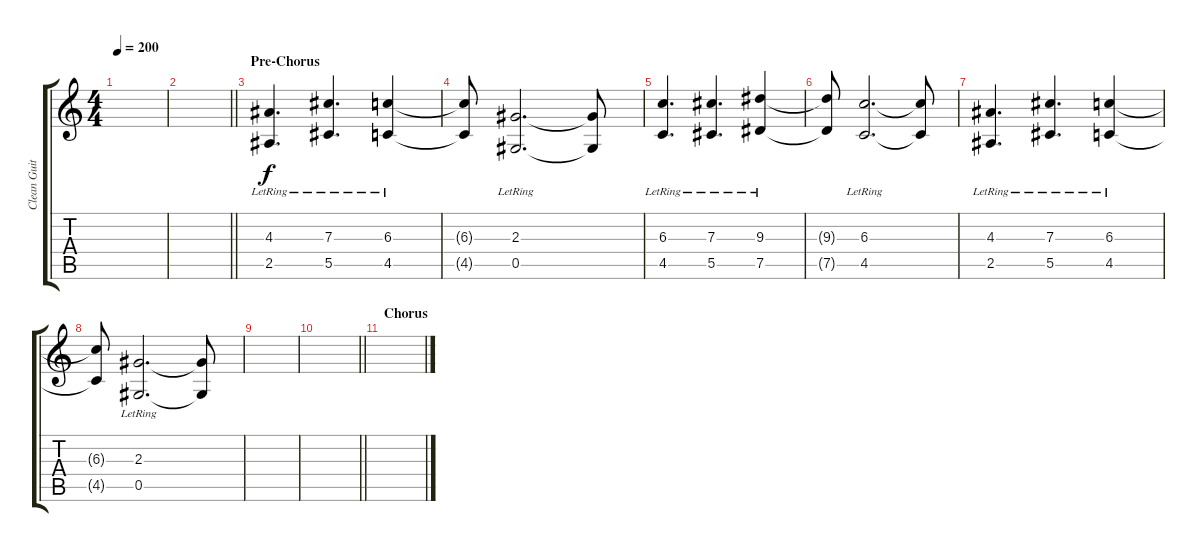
\track ("Clean Guitar" "Clean Guit") {instrument acousticguitarsteel}
\staff {score tabs}
\tuning (Eb4 Bb3 Gb3 Db3 Ab2 Db2) {hide}
\ts (4 4)
\tempo 200
\clef g2
\ks c
|
\barLineRight lightlight
|
\section ("" "Pre-Chorus")
(4.3{lr} 2.5{lr}).4{d} (7.3{lr} 5.5{lr}).4{d} (6.3{lr} 4.5{lr}).4 |
(6.3{t} 4.5{t}).8 (2.3{lr} 0.5{lr}).2{d} (2.3{t} 0.5{t}).8 |
(6.3{lr} 4.5{lr}).4{d} (7.3{lr} 5.5{lr}).4{d} (9.3{lr} 7.5{lr}).4 |
(9.3{t} 7.5{t}).8 (6.3{lr} 4.5{lr}).2{d} (6.3{t} 4.5{t}).8 |
(4.3{lr} 2.5{lr}).4{d} (7.3{lr} 5.5{lr}).4{d} (6.3{lr} 4.5{lr}).4 |
(6.3{t} 4.5{t}).8 (2.3{lr} 0.5{lr}).2{d} (2.3{t} 0.5{t}).8 |
|
\barLineRight lightlight
|
\section ("" "Chorus")
